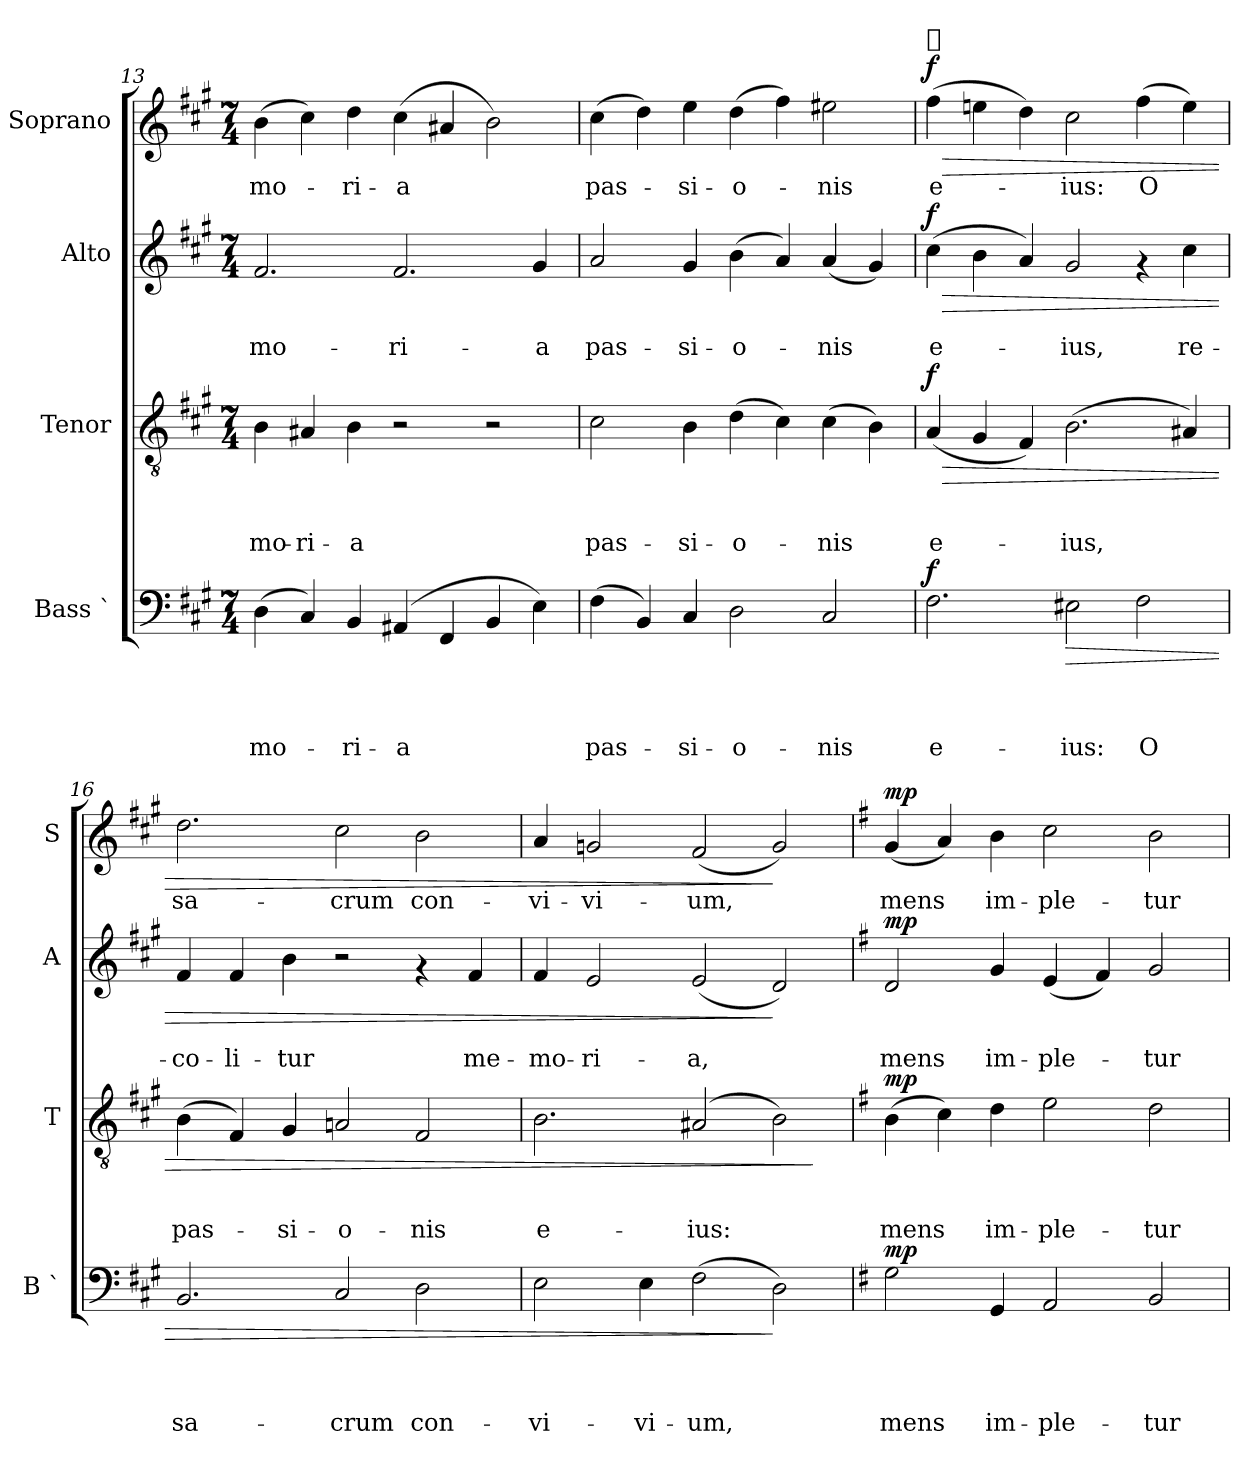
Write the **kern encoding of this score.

**kern	**text	**text	**text	**text	**dynam	**kern	**text	**text	**text	**dynam	**kern	**text	**text	**dynam	**kern	**text	**dynam
*part4	*part4	*part4	*part4	*part4	*part4	*part3	*part3	*part3	*part3	*part3	*part2	*part2	*part2	*part2	*part1	*part1	*part1
*staff4	*staff4	*staff4	*staff4	*staff4	*staff4	*staff3	*staff3	*staff3	*staff3	*staff3	*staff2	*staff2	*staff2	*staff2	*staff1	*staff1	*staff1
*I"Bass `	*	*	*	*	*	*I"Tenor	*	*	*	*	*I"Alto	*	*	*	*I"Soprano	*	*
*I'B `	*	*	*	*	*	*I'T	*	*	*	*	*I'A	*	*	*	*I'S	*	*
*clefF4	*	*	*	*	*	*clefGv2	*	*	*	*	*clefG2	*	*	*	*clefG2	*	*
*k[f#c#g#]	*	*	*	*	*	*k[f#c#g#]	*	*	*	*	*k[f#c#g#]	*	*	*	*k[f#c#g#]	*	*
*A:	*	*	*	*	*	*A:	*	*	*	*	*A:	*	*	*	*A:	*	*
*M7/4	*	*	*	*	*	*M7/4	*	*	*	*	*M7/4	*	*	*	*M7/4	*	*
=13	=13	=13	=13	=13	=13	=13	=13	=13	=13	=13	=13	=13	=13	=13	=13	=13	=13
!	!	!	!	!LO:LY:b	!	!	!	!	!LO:LY:b	!	!	!	!LO:LY:b	!	!	!LO:LY:b	!
(>4D\	.	.	.	-mo-	.	4B\	.	.	-mo-	.	2.f#/	.	-mo-	.	(>4b\	-mo-	.
!	!	!	!	!	!	!	!	!	!LO:LY:b	!	!	!	!	!	!	!	!
4C#/)	.	.	.	.	.	4A#X/	.	.	-ri-	.	.	.	.	.	4cc#\)	.	.
!	!	!	!	!LO:LY:b	!	!	!	!	!LO:LY:b	!	!	!	!	!	!	!LO:LY:b	!
4BB/	.	.	.	-ri-	.	4B\	.	.	-a	.	.	.	.	.	4dd\	-ri-	.
!	!	!	!	!LO:LY:b	!	!	!	!	!	!	!	!	!LO:LY:b	!	!	!LO:LY:b	!
(>4AA#X/	.	.	.	-a	.	2r	.	.	.	.	2.f#/	.	-ri-	.	(>4cc#\	-a	.
4FF#/	.	.	.	.	.	.	.	.	.	.	.	.	.	.	4a#X/	.	.
4BB/	.	.	.	.	.	2r	.	.	.	.	.	.	.	.	2b\)	.	.
!	!	!	!	!	!	!	!	!	!	!	!	!	!LO:LY:b	!	!	!	!
4E\)	.	.	.	.	.	.	.	.	.	.	4g#/	.	-a	.	.	.	.
=14	=14	=14	=14	=14	=14	=14	=14	=14	=14	=14	=14	=14	=14	=14	=14	=14	=14
!	!	!	!	!LO:LY:b	!	!	!	!	!LO:LY:b	!	!	!	!LO:LY:b	!	!	!LO:LY:b	!
(>4F#\	.	.	.	pas-	.	2c#\	.	.	pas-	.	2a/	.	pas-	.	(>4cc#\	pas-	.
4BB/)	.	.	.	.	.	.	.	.	.	.	.	.	.	.	4dd\)	.	.
!	!	!	!	!LO:LY:b	!	!	!	!	!LO:LY:b	!	!	!	!LO:LY:b	!	!	!LO:LY:b	!
4C#/	.	.	.	-si-	.	4B\	.	.	-si-	.	4g#/	.	-si-	.	4ee\	-si-	.
!	!	!	!	!LO:LY:b	!	!	!	!	!LO:LY:b	!	!	!	!LO:LY:b	!	!	!LO:LY:b	!
2D\	.	.	.	-o-	.	(>4d\	.	.	-o-	.	(>4b\	.	-o-	.	(>4dd\	-o-	.
.	.	.	.	.	.	4c#\)	.	.	.	.	4a/)	.	.	.	4ff#\)	.	.
!	!	!	!	!LO:LY:b	!	!	!	!	!LO:LY:b	!	!	!	!LO:LY:b	!	!	!LO:LY:b	!
2C#/	.	.	.	-nis	.	(>4c#\	.	.	-nis	.	(<4a/	.	-nis	.	2ee#X\	-nis	.
.	.	.	.	.	.	4B\)	.	.	.	.	4g#/)	.	.	.	.	.	.
!!LO:LB:g=z
=15	=15	=15	=15	=15	=15	=15	=15	=15	=15	=15	=15	=15	=15	=15	=15	=15	=15
!	!	!	!	!	!	!	!	!	!	!	!	!	!	!	!LO:TX:a:t=	!	!
!	!	!	!	!LO:LY:b	!LO:DY:a	!	!	!	!LO:LY:b	!LO:HP:b	!	!	!LO:LY:b	!LO:HP:b	!	!LO:LY:b	!LO:HP:b
!	!	!	!	!	!	!	!	!	!	!LO:DY:n=1:a	!	!	!	!LO:DY:n=1:a	!	!	!LO:DY:n=1:a
2.F#\	.	.	.	e-	f	(<4A/	.	.	e-	> f	(>4cc#\	.	e-	> f	(>4ff#\	e-	> f
.	.	.	.	.	.	4G#/	.	.	.	.	4b\	.	.	.	4een\	.	.
.	.	.	.	.	.	4F#/)	.	.	.	.	4a/)	.	.	.	4dd\)	.	.
!	!	!	!	!LO:LY:b	!LO:HP:b	!	!	!	!LO:LY:b	!	!	!	!LO:LY:b	!	!	!LO:LY:b	!
2E#X\	.	.	.	-ius:	>	(>2.B\	.	.	-ius,	.	2g#/	.	-ius,	.	2cc#\	-ius:	.
!	!	!	!	!LO:LY:b	!	!	!	!	!	!	!	!	!	!	!	!LO:LY:b	!
2F#\	.	.	.	O	.	.	.	.	.	.	4rf	.	.	.	(>4ff#\	O	.
!	!	!	!	!	!	!	!	!	!	!	!	!	!LO:LY:b	!	!	!	!
.	.	.	.	.	.	4A#X/)	.	.	.	.	4cc#\	.	re-	.	4ee\)	.	.
=16	=16	=16	=16	=16	=16	=16	=16	=16	=16	=16	=16	=16	=16	=16	=16	=16	=16
!	!	!	!	!LO:LY:b	!	!	!	!	!LO:LY:b	!	!	!	!LO:LY:b	!	!	!LO:LY:b	!
2.BB/	.	.	.	sa-	.	(>4B\	.	.	pas-	.	4f#/	.	-co-	.	2.dd\	sa-	.
!	!	!	!	!	!	!	!	!	!	!	!	!	!LO:LY:b	!	!	!	!
.	.	.	.	.	.	4F#/)	.	.	.	.	4f#/	.	-li-	.	.	.	.
!	!	!	!	!	!	!	!	!	!LO:LY:b	!	!	!	!LO:LY:b	!	!	!	!
.	.	.	.	.	.	4G#/	.	.	-si-	.	4b\	.	-tur	.	.	.	.
!	!	!	!	!LO:LY:b	!	!	!	!	!LO:LY:b	!	!	!	!	!	!	!LO:LY:b	!
2C#/	.	.	.	-crum	.	2An/	.	.	-o-	.	2r	.	.	.	2cc#\	-crum	.
!	!	!	!	!LO:LY:b	!	!	!	!	!LO:LY:b	!	!	!	!	!	!	!LO:LY:b	!
2D\	.	.	.	con-	.	2F#/	.	.	-nis	.	4rf	.	.	.	2b\	con-	.
!	!	!	!	!	!	!	!	!	!	!	!	!	!LO:LY:b	!	!	!	!
.	.	.	.	.	.	.	.	.	.	.	4f#/	.	me-	.	.	.	.
=17	=17	=17	=17	=17	=17	=17	=17	=17	=17	=17	=17	=17	=17	=17	=17	=17	=17
!	!	!	!	!LO:LY:b	!	!	!	!	!LO:LY:b	!	!	!	!LO:LY:b	!	!	!LO:LY:b	!
2E\	.	.	.	-vi-	.	2.B\	.	.	e-	.	4f#/	.	-mo-	.	4a/	-vi-	.
!	!	!	!	!	!	!	!	!	!	!	!	!	!LO:LY:b	!	!	!LO:LY:b	!
.	.	.	.	.	.	.	.	.	.	.	2e/	.	-ri-	.	2gn/	-vi-	.
!	!	!	!	!LO:LY:b	!	!	!	!	!	!	!	!	!	!	!	!	!
4E\	.	.	.	-vi-	.	.	.	.	.	.	.	.	.	.	.	.	.
!	!	!	!	!LO:LY:b	!	!	!	!	!LO:LY:b	!	!	!	!LO:LY:b	!	!	!LO:LY:b	!
(>2F#\	.	.	.	-um,	.	(>2A#X/	.	.	-ius:	.	(<2e/	.	-a,	.	(<2f#/	-um,	.
2D\)	.	.	.	.	]	2B\)	.	.	.	.	2d/)	.	.	]	2g/)	.	]
.	.	.	.	.	.	.	.	.	.	]	.	.	.	.	.	.	.
=18	=18	=18	=18	=18	=18	=18	=18	=18	=18	=18	=18	=18	=18	=18	=18	=18	=18
*k[f#]	*	*	*	*	*	*k[f#]	*	*	*	*	*k[f#]	*	*	*	*k[f#]	*	*
*G:	*	*	*	*	*	*G:	*	*	*	*	*G:	*	*	*	*G:	*	*
!	!	!	!	!LO:LY:b	!LO:DY:a	!	!	!	!LO:LY:b	!LO:DY:a	!	!	!LO:LY:b	!LO:DY:a	!	!LO:LY:b	!LO:DY:a
2G\	.	.	.	mens	mp	(>4B\	.	.	mens	mp	2d/	.	mens	mp	(<4g/	mens	mp
.	.	.	.	.	.	4c\)	.	.	.	.	.	.	.	.	4a/)	.	.
!	!	!	!	!LO:LY:b	!	!	!	!	!LO:LY:b	!	!	!	!LO:LY:b	!	!	!LO:LY:b	!
4GG/	.	.	.	im-	.	4d\	.	.	im-	.	4g/	.	im-	.	4b\	im-	.
!	!	!	!	!LO:LY:b	!	!	!	!	!LO:LY:b	!	!	!	!LO:LY:b	!	!	!LO:LY:b	!
2AA/	.	.	.	-ple-	.	2e\	.	.	-ple-	.	(<4e/	.	-ple-	.	2cc\	-ple-	.
.	.	.	.	.	.	.	.	.	.	.	4f#/)	.	.	.	.	.	.
!	!	!	!	!LO:LY:b	!	!	!	!	!LO:LY:b	!	!	!	!LO:LY:b	!	!	!LO:LY:b	!
2BB/	.	.	.	-tur	.	2d\	.	.	-tur	.	2g/	.	-tur	.	2b\	-tur	.
=	=	=	=	=	=	=	=	=	=	=	=	=	=	=	=	=	=
*-	*-	*-	*-	*-	*-	*-	*-	*-	*-	*-	*-	*-	*-	*-	*-	*-	*-
